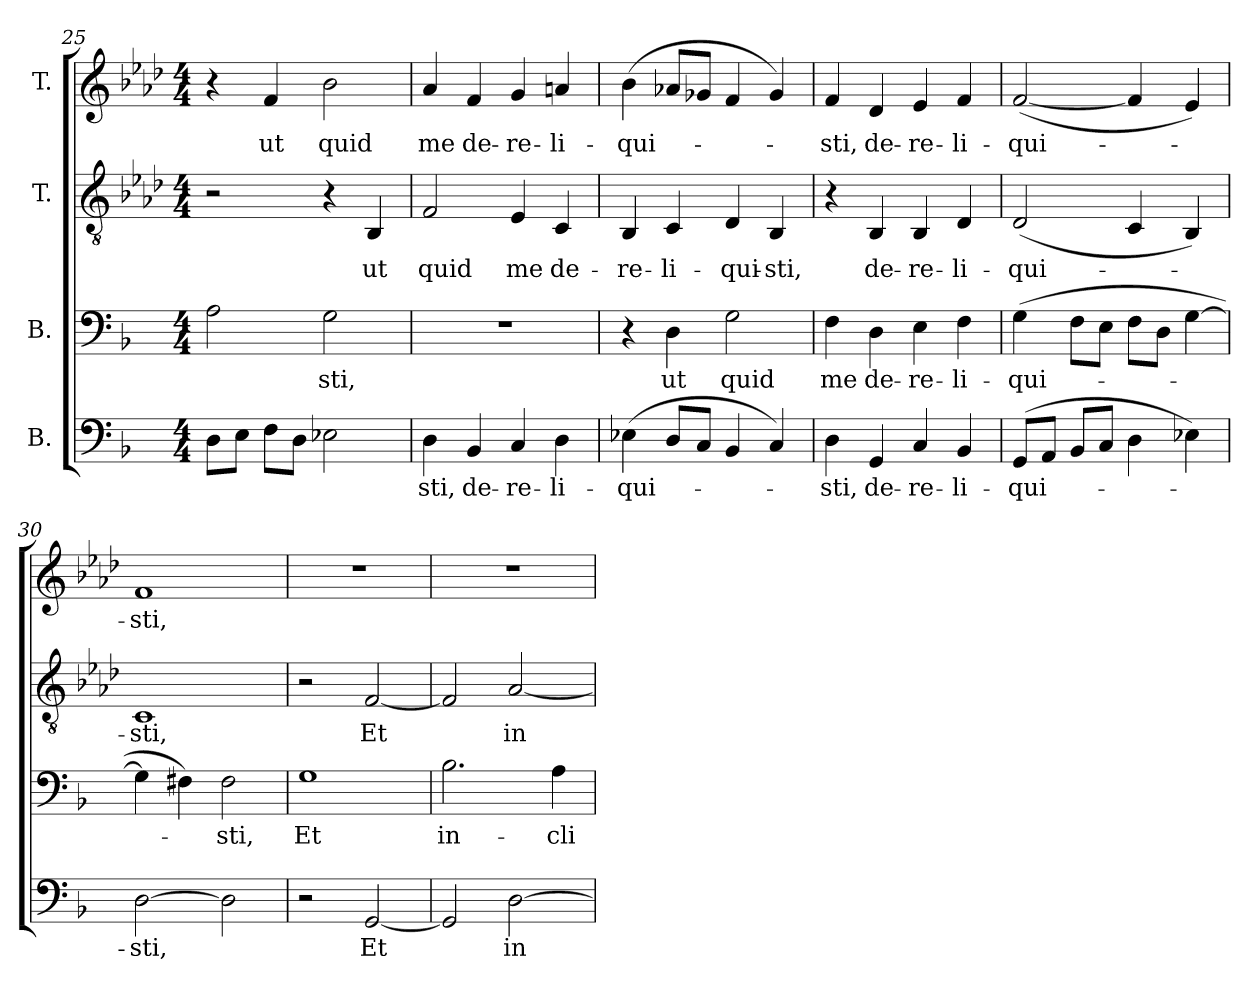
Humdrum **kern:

**kern	**text	**kern	**text	**kern	**text	**kern	**text
*part4	*part4	*part3	*part3	*part2	*part2	*part1	*part1
*staff4	*staff4	*staff3	*staff3	*staff2	*staff2	*staff1	*staff1
*I"B.	*	*I"B.	*	*I"T.	*	*I"T.	*
*clefF4	*	*clefF4	*	*clefGv2	*	*clefG2	*
*	*	*	*	*ITrd2c3	*	*ITrd2c3	*
*k[b-]	*	*k[b-]	*	*k[b-]	*	*k[b-]	*
*d:	*	*d:	*	*d:	*	*d:	*
*M4/4	*	*M4/4	*	*M4/4	*	*M4/4	*
=25	=25	=25	=25	=25	=25	=25	=25
8Di\L	.	2Ai\	.	2r	.	4r	.
8Ei\J	.	.	.	.	.	.	.
!	!	!	!	!	!	!	!LO:LY:b:color=#000000
8Fi\L	.	.	.	.	.	4di/	ut
8Di\J	.	.	.	.	.	.	.
!	!	!	!LO:LY:b:color=#000000	!	!	!	!
!	!	!	!	!	!	!	!LO:LY:b:color=#000000
2E-Xi\	.	2Gi\	sti,	4r	.	2gi\	quid
!	!	!	!	!	!LO:LY:b:color=#000000	!	!
.	.	.	.	4GGi/	ut	.	.
=26	=26	=26	=26	=26	=26	=26	=26
!	!LO:LY:b:color=#000000	!	!	!	!	!	!
!	!	!	!	!	!LO:LY:b:color=#000000	!	!
!	!	!	!	!	!	!	!LO:LY:b:color=#000000
4Di\	sti,	1r	.	2Di/	quid	4fi/	me
!	!LO:LY:b:color=#000000	!	!	!	!	!	!
!	!	!	!	!	!	!	!LO:LY:b:color=#000000
4BB-i/	de-	.	.	.	.	4di/	de-
!	!LO:LY:b:color=#000000	!	!	!	!	!	!
!	!	!	!	!	!LO:LY:b:color=#000000	!	!
!	!	!	!	!	!	!	!LO:LY:b:color=#000000
4Ci/	-re-	.	.	4Ci/	me	4ei/	-re-
!	!LO:LY:b:color=#000000	!	!	!	!	!	!
!	!	!	!	!	!LO:LY:b:color=#000000	!	!
!	!	!	!	!	!	!	!LO:LY:b:color=#000000
4Di\	-li-	.	.	4AAi/	de-	4f#Xi/	-li-
=27	=27	=27	=27	=27	=27	=27	=27
!	!LO:LY:b:color=#000000	!	!	!	!	!	!
!	!	!	!	!	!LO:LY:b:color=#000000	!	!
!	!	!	!	!	!	!	!LO:LY:b:color=#000000
(4E-Xi\	-qui-	4r	.	4GGi/	-re-	(4gi\	-qui-
!	!	!	!LO:LY:b:color=#000000	!	!	!	!
!	!	!	!	!	!LO:LY:b:color=#000000	!	!
8Di/L	.	4Di\	ut	4AAi/	-li-	8fni/L	.
8Ci/J	.	.	.	.	.	8e-Xi/J	.
!	!	!	!LO:LY:b:color=#000000	!	!	!	!
!	!	!	!	!	!LO:LY:b:color=#000000	!	!
4BB-i/	.	2Gi\	quid	4BB-i/	-qui-	4di/	.
!	!	!	!	!	!LO:LY:b:color=#000000	!	!
4Ci/)	.	.	.	4GGi/	-sti,	4e-i/)	.
!!LO:LB:g=z
=28	=28	=28	=28	=28	=28	=28	=28
!	!LO:LY:b:color=#000000	!	!	!	!	!	!
!	!	!	!LO:LY:b:color=#000000	!	!	!	!
!	!	!	!	!	!	!	!LO:LY:b:color=#000000
4Di\	sti,	4Fi\	me	4r	.	4di/	sti,
!	!LO:LY:b:color=#000000	!	!	!	!	!	!
!	!	!	!LO:LY:b:color=#000000	!	!	!	!
!	!	!	!	!	!LO:LY:b:color=#000000	!	!
!	!	!	!	!	!	!	!LO:LY:b:color=#000000
4GGi/	de-	4Di\	de-	4GGi/	de-	4B-i/	de-
!	!LO:LY:b:color=#000000	!	!	!	!	!	!
!	!	!	!LO:LY:b:color=#000000	!	!	!	!
!	!	!	!	!	!LO:LY:b:color=#000000	!	!
!	!	!	!	!	!	!	!LO:LY:b:color=#000000
4Ci/	-re-	4Ei\	-re-	4GGi/	-re-	4ci/	-re-
!	!LO:LY:b:color=#000000	!	!	!	!	!	!
!	!	!	!LO:LY:b:color=#000000	!	!	!	!
!	!	!	!	!	!LO:LY:b:color=#000000	!	!
!	!	!	!	!	!	!	!LO:LY:b:color=#000000
4BB-i/	-li-	4Fi\	-li-	4BB-i/	-li-	4di/	-li-
=29	=29	=29	=29	=29	=29	=29	=29
!	!LO:LY:b:color=#000000	!	!	!	!	!	!
!	!	!	!LO:LY:b:color=#000000	!	!	!	!
!	!	!	!	!	!LO:LY:b:color=#000000	!	!
!	!	!	!	!	!	!	!LO:LY:b:color=#000000
(8GGi/L	-qui-	(4Gi\	-qui-	(2BB-i/	-qui-	([<2di/	-qui-
8AAi/J	.	.	.	.	.	.	.
8BB-i/L	.	8Fi\L	.	.	.	.	.
8Ci/J	.	8Ei\J	.	.	.	.	.
4Di\	.	8Fi\L	.	4AAi/	.	4di/]	.
.	.	8Di\J	.	.	.	.	.
4E-Xi\)	.	[>4Gi\	.	4GGi/)	.	4ci/)	.
=30	=30	=30	=30	=30	=30	=30	=30
!	!LO:LY:b:color=#000000	!	!	!	!	!	!
!	!	!	!	!	!LO:LY:b:color=#000000	!	!
!	!	!	!	!	!	!	!LO:LY:b:color=#000000
[>2Di\	sti,	4Gi\]	.	1AAi	sti,	1di	sti,
.	.	4F#Xi\)	.	.	.	.	.
!	!	!	!LO:LY:b:color=#000000	!	!	!	!
2Di\]	.	2F#i\	sti,	.	.	.	.
=31	=31	=31	=31	=31	=31	=31	=31
!	!	!	!LO:LY:b:color=#000000	!	!	!	!
2r	.	1Gi	Et	2r	.	1r	.
!	!LO:LY:b:color=#000000	!	!	!	!	!	!
!	!	!	!	!	!LO:LY:b:color=#000000	!	!
[<2GGi/	Et	.	.	[<2Di/	Et	.	.
=32	=32	=32	=32	=32	=32	=32	=32
!	!	!	!LO:LY:b:color=#000000	!	!	!	!
2GGi/]	.	2.B-i\	in-	2Di/]	.	1r	.
!	!LO:LY:b:color=#000000	!	!	!	!	!	!
!	!	!	!	!	!LO:LY:b:color=#000000	!	!
[>2Di\	in-	.	.	[<2Fi/	in-	.	.
!	!	!	!LO:LY:b:color=#000000	!	!	!	!
.	.	4Ai\	-cli-	.	.	.	.
=	=	=	=	=	=	=	=
*-	*-	*-	*-	*-	*-	*-	*-
